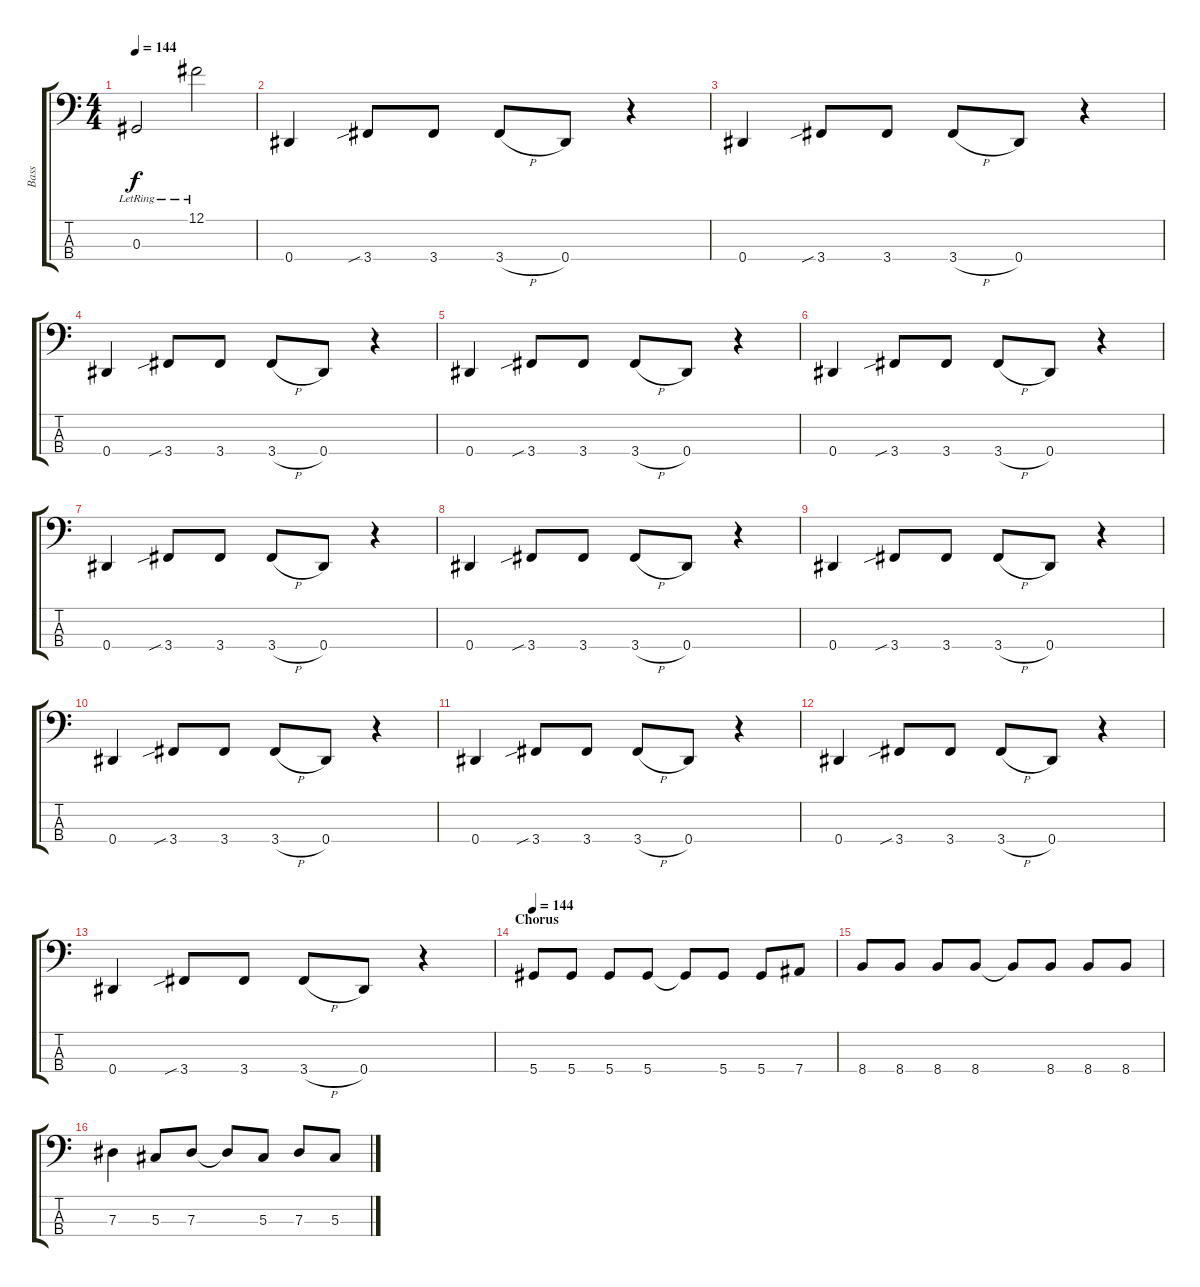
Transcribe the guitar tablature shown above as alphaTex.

\track ("Bass" "Bass") {instrument electricbasspick}
\staff {score tabs}
\tuning (Gb2 Db2 Ab1 Eb1) {hide}
\ts (4 4)
\tempo 144
\clef f4
\ks c
0.3{lr}.2{dy f} 12.1{lr}.2 |
0.4.4 3.4{sib}.8 3.4.8 3.4{h}.8 0.4.8 r.4 |
0.4.4 3.4{sib}.8 3.4.8 3.4{h}.8 0.4.8 r.4 |
0.4.4 3.4{sib}.8 3.4.8 3.4{h}.8 0.4.8 r.4 |
0.4.4 3.4{sib}.8 3.4.8 3.4{h}.8 0.4.8 r.4 |
0.4.4 3.4{sib}.8 3.4.8 3.4{h}.8 0.4.8 r.4 |
0.4.4 3.4{sib}.8 3.4.8 3.4{h}.8 0.4.8 r.4 |
0.4.4 3.4{sib}.8 3.4.8 3.4{h}.8 0.4.8 r.4 |
0.4.4 3.4{sib}.8 3.4.8 3.4{h}.8 0.4.8 r.4 |
0.4.4 3.4{sib}.8 3.4.8 3.4{h}.8 0.4.8 r.4 |
0.4.4 3.4{sib}.8 3.4.8 3.4{h}.8 0.4.8 r.4 |
0.4.4 3.4{sib}.8 3.4.8 3.4{h}.8 0.4.8 r.4 |
0.4.4 3.4{sib}.8 3.4.8 3.4{h}.8 0.4.8 r.4 |
\section ("" "Chorus")
\tempo 144
5.4.8 5.4.8 5.4.8 5.4.8 5.4{t}.8 5.4.8 5.4.8 7.4.8 |
8.4.8 8.4.8 8.4.8 8.4.8 8.4{t}.8 8.4.8 8.4.8 8.4.8 |
7.3.4 5.3.8 7.3.8 7.3{t}.8 5.3.8 7.3.8 5.3.8
